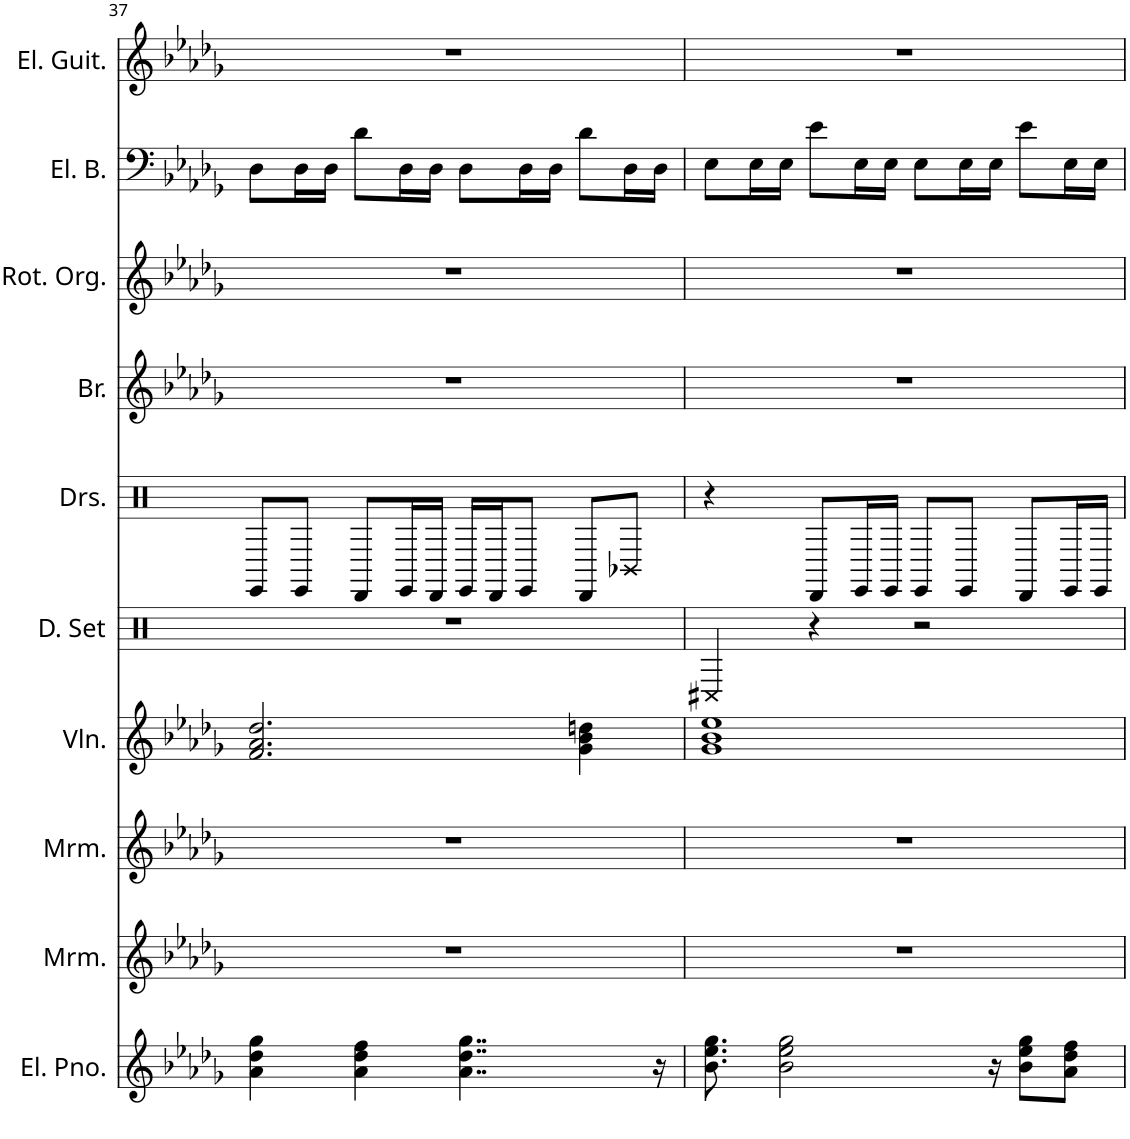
**kern	**kern	**kern	**kern	**kern	**kern	**kern	**kern	**kern	**kern
*part10	*part9	*part8	*part7	*part6	*part5	*part4	*part3	*part2	*part1
*staff10	*staff9	*staff8	*staff7	*staff6	*staff5	*staff4	*staff3	*staff2	*staff1
*I"エレクトリックピアノ	*I"マリンバ	*I"マリンバ	*I"ヴァイオリン	*I"ドラムセット	*I"ドラムセット	*I"金管楽器	*I"ロータリーオルガン	*I"エレキベース	*I"エレキギター
!!LO:PB:g=z
*clefG2	*clefG2	*clefG2	*clefG2	*clefX	*clefX	*clefG2	*clefG2	*clefF4	*clefG2
*k[b-e-a-d-g-]	*k[b-e-a-d-g-]	*k[b-e-a-d-g-]	*k[b-e-a-d-g-]	*k[]	*k[]	*k[b-e-a-d-g-]	*k[b-e-a-d-g-]	*k[b-e-a-d-g-]	*k[b-e-a-d-g-]
*M4/4	*M4/4	*M4/4	*M4/4	*M4/4	*M4/4	*M4/4	*M4/4	*M4/4	*M4/4
=37	=37	=37	=37	=37	=37	=37	=37	=37	=37
4a-\ 4dd-\ 4gg-\	1r	1r	2.f/ 2.a-/ 2.dd-/	1r	8EE/L	1r	1r	8D-\L	1r
.	.	.	.	.	8EE/J	.	.	16D-\L	.
.	.	.	.	.	.	.	.	16D-\JJ	.
4a-\ 4dd-\ 4ff\	.	.	.	.	8DD/L	.	.	8d-\L	.
.	.	.	.	.	16EE/L	.	.	16D-\L	.
.	.	.	.	.	16DD/JJ	.	.	16D-\JJ	.
4..a-\ 4..dd-\ 4..gg-\	.	.	.	.	16EE/LL	.	.	8D-\L	.
.	.	.	.	.	16DD/J	.	.	.	.
.	.	.	.	.	8EE/J	.	.	16D-\L	.
.	.	.	.	.	.	.	.	16D-\JJ	.
.	.	.	4g-\ 4b-\ 4ddn\	.	8DD/L	.	.	8d-\L	.
.	.	.	.	.	8BB-X/J	.	.	16D-\L	.
16r	.	.	.	.	.	.	.	16D-\JJ	.
=38	=38	=38	=38	=38	=38	=38	=38	=38	=38
8.b-\ 8.ee-\ 8.gg-\	1r	1r	1g- 1b- 1ee-	4C#X/	4r	1r	1r	8E-\L	1r
.	.	.	.	.	.	.	.	16E-\L	.
2b-\ 2ee-\ 2gg-\	.	.	.	.	.	.	.	16E-\JJ	.
.	.	.	.	4r	8DD/L	.	.	8e-\L	.
.	.	.	.	.	16EE/L	.	.	16E-\L	.
.	.	.	.	.	16EE/JJ	.	.	16E-\JJ	.
.	.	.	.	2r	8EE/L	.	.	8E-\L	.
.	.	.	.	.	8EE/J	.	.	16E-\L	.
16r	.	.	.	.	.	.	.	16E-\JJ	.
8b-\ 8ee-\ 8gg-\L	.	.	.	.	8DD/L	.	.	8e-\L	.
8a-\ 8dd-\ 8ff\J	.	.	.	.	16EE/L	.	.	16E-\L	.
.	.	.	.	.	16EE/JJ	.	.	16E-\JJ	.
=	=	=	=	=	=	=	=	=	=
*-	*-	*-	*-	*-	*-	*-	*-	*-	*-
